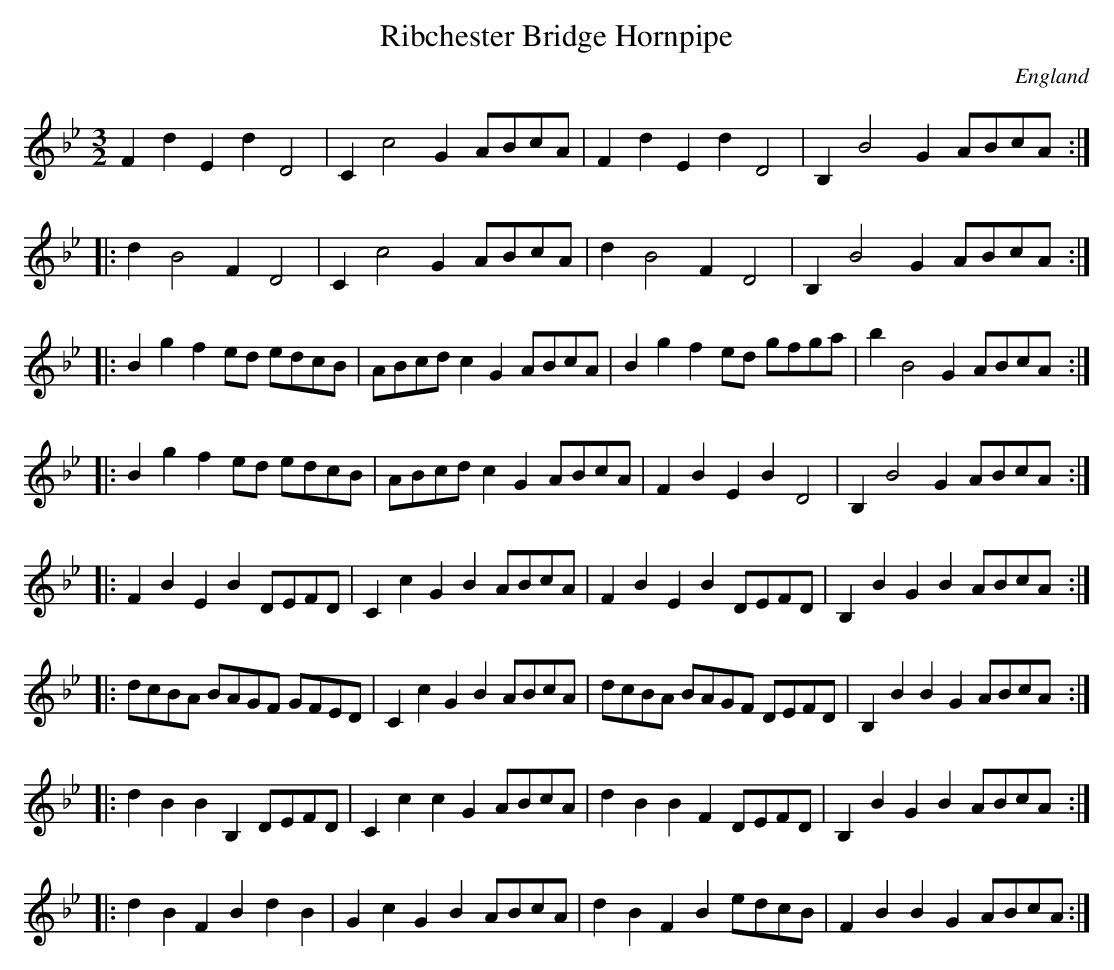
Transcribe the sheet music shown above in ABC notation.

X:1
T:Ribchester Bridge Hornpipe
M:3/2
O:England
K:Bb
F2d2 E2d2 D4| C2c4G2 ABcA| F2d2 E2d2 D4| B,2B4G2 ABcA::
d2B4F2 D4| C2c4G2 ABcA| d2B4F2 D4| B,2B4G2 ABcA::
B2g2 f2ed edcB| ABcd c2G2 ABcA| B2g2 f2ed gfga| b2B4G2 ABcA::
B2g2 f2ed edcB| ABcd c2G2 ABcA| F2B2 E2B2 D4| B,2B4G2 ABcA::
F2B2 E2B2 DEFD| C2c2 G2B2 ABcA| F2B2 E2B2 DEFD| B,2B2 G2B2 ABcA::
dcBA BAGF GFED| C2c2 G2B2 ABcA| dcBA BAGF DEFD| B,2B2 B2G2 ABcA::
d2B2 B2B,2 DEFD| C2c2 c2G2 ABcA| d2B2 B2F2 DEFD| B,2B2 G2B2 ABcA::
d2B2 F2B2 d2B2 | G2c2 G2B2 ABcA| d2B2 F2B2 edcB| F2B2 B2G2 ABcA:|
